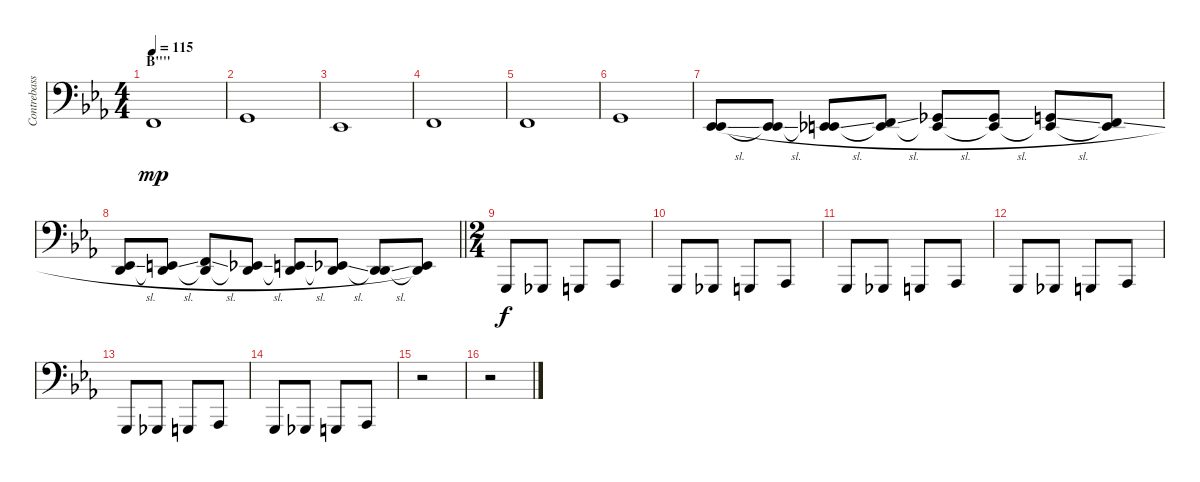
\track ("Contrebasse" "Contrebass") {instrument stringensemble1}
\staff {score}
\tuning (G2 D2 A1 E1 B0) {hide}
\ts (4 4)
\section ("" "B''''")
\tempo 115
\clef f4
\ks cminor
8.3.1{dy mp} |
10.3.1 |
6.3.1 |
8.3.1 |
8.3.1 |
10.3.1 |
(1.2{sl} 6.3).8 (1.2{sl} 6.3{t}).8 (2.2{sl} 6.3{t}).8 (3.2{sl} 6.3{t}).8 (4.2{sl} 6.3{t}).8 (4.2{sl} 6.3{t}).8 (5.2{sl} 6.3{t}).8 (3.2{sl} 6.3{t}).8 |
\barLineRight lightlight
(1.2{sl} 5.3).8 (2.2{sl} 5.3{t}).8 (3.2{sl} 5.3{t}).8 (1.2{sl} 5.3{t}).8 (2.2{sl} 5.3{t}).8 (1.2{sl} 5.3{t}).8 (0.2{sl} 5.3{t}).8 (1.2 5.3{t}).8 |
\ts (2 4)
3.4.8{dy f volume 13} 2.4.8 3.4.8 4.4.8 |
3.4.8 2.4.8 3.4.8 4.4.8 |
3.4.8 2.4.8 3.4.8 4.4.8 |
3.4.8 2.4.8 3.4.8 4.4.8 |
3.4.8 2.4.8 3.4.8 4.4.8 |
3.4.8 2.4.8 3.4.8 4.4.8 |
r.2 |
r.2
